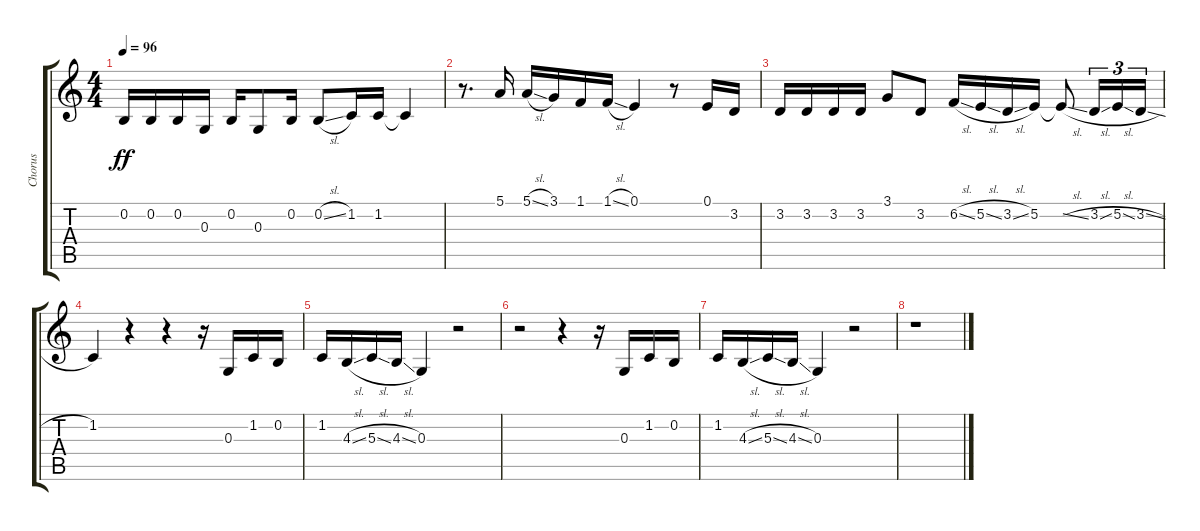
\track ("Chorus" "Chorus") {instrument voiceoohs}
\staff {score tabs}
\tuning (E4 B3 G3 D3 A2 E2) {hide}
\ts (4 4)
\tempo 96
\clef g2
\ks c
0.2.16{dy ff} 0.2.16 0.2.16 0.3.16 0.2.16 0.3.8 0.2.16 0.2{sl}.8 1.2.16 1.2.16 1.2{t}.4 |
r.8{d} 5.1.16 5.1{sl}.16 3.1.16 1.1.16 1.1{sl}.16 0.1.4 r.8 0.1.16 3.2.16 |
3.2.16 3.2.16 3.2.16 3.2.16 3.1.8 3.2.8 6.2{sl}.16 5.2{sl}.16 3.2{sl}.16 5.2.16 5.2{sl t}.8 3.2{sl}.16{tu (3 2)} 5.2{sl}.16{tu (3 2)} 3.2{sl}.16{tu (3 2)} |
1.2.4 r.4 r.4 r.16 0.3.16 1.2.16 0.2.16 |
1.2.16 4.3{sl}.16 5.3{sl}.16 4.3{sl}.16 0.3.4 r.2 |
r.2 r.4 r.16 0.3.16 1.2.16 0.2.16 |
1.2.16 4.3{sl}.16 5.3{sl}.16 4.3{sl}.16 0.3.4 r.2 |
r.1
